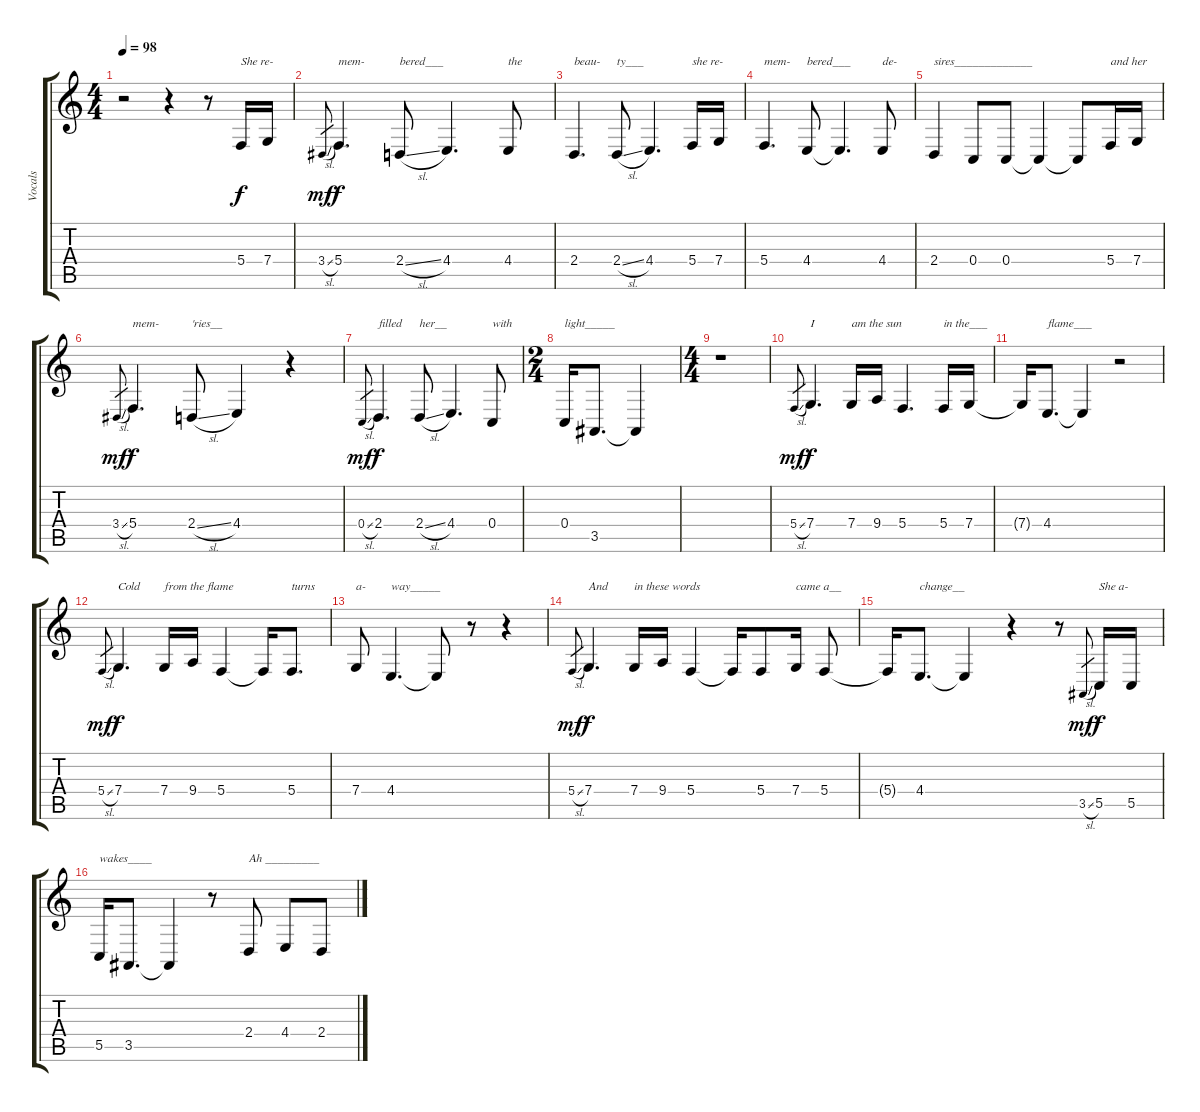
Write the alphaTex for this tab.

\track ("Vocals" "Vocals") {instrument lead6voice}
\staff {score tabs}
\tuning (D4 C4 G3 C3 G2 C2) {hide}
\ts (4 4)
\tempo 98
\clef g2
\ks c
r.2{dy f} r.4 r.8 5.4.16{txt "She re-"} 7.4.16 |
3.4{sl}.8{gr dy mf} 5.4.4{d txt "mem-" dy f} 2.4{sl}.8{txt "bered___"} 4.4.4{d} 4.4.8{txt "the"} |
2.4.4{d txt "beau-"} 2.4{sl}.8{txt "ty___"} 4.4.4{d} 5.4.16{txt "she re-"} 7.4.16 |
5.4.4{d txt "mem-"} 4.4.8{txt "bered___"} 4.4{t}.4{d} 4.4.8{txt "de-"} |
2.4.4{txt "sires_____________"} 0.4.8 0.4.8 0.4{t}.4 0.4{t}.8 5.4.16{txt "and her"} 7.4.16 |
3.4{sl}.8{gr dy mf} 5.4.4{d txt "mem-" dy f} 2.4{sl}.8{txt "'ries__"} 4.4.4 r.4 |
0.4{sl}.8{gr dy mf} 2.4.4{d txt "filled" dy f} 2.4{sl}.8{txt "her__"} 4.4.4{d} 0.4.8{txt "with"} |
\ts (2 4)
0.4.16{txt "light_____"} 3.5.8{d} 3.5{t}.4 |
\ts (4 4)
r.1 |
5.4{sl}.8{gr dy mf} 7.4.4{d txt "I" dy f} 7.4.16{txt "am the sun"} 9.4.16 5.4.4{d} 5.4.16{txt "in the___"} 7.4.16 |
7.4{t}.16 4.4.8{d txt "flame___"} 4.4{t}.4 r.2 |
5.4{sl}.8{gr dy mf} 7.4.4{d txt "Cold" dy f} 7.4.16{txt "from the flame"} 9.4.16 5.4.4 5.4{t}.16 5.4.8{d txt "turns"} |
7.4.8{txt "a-"} 4.4.4{d txt "way_____"} 4.4{t}.8 r.8 r.4 |
5.4{sl}.8{gr dy mf} 7.4.4{d txt "And" dy f} 7.4.16{txt "in these words"} 9.4.16 5.4.4 5.4{t}.16 5.4.8 7.4.16{txt "came a__"} 5.4.8 |
5.4{t}.16 4.4.8{d txt "change__"} 4.4{t}.4 r.4 r.8 3.5{sl}.8{gr dy mf} 5.5.16{txt "She a-" dy f} 5.5.16 |
5.5.16{txt "wakes____"} 3.5.8{d} 3.5{t}.4 r.8 2.4.8{txt "Ah _________"} 4.4.8 2.4.8
